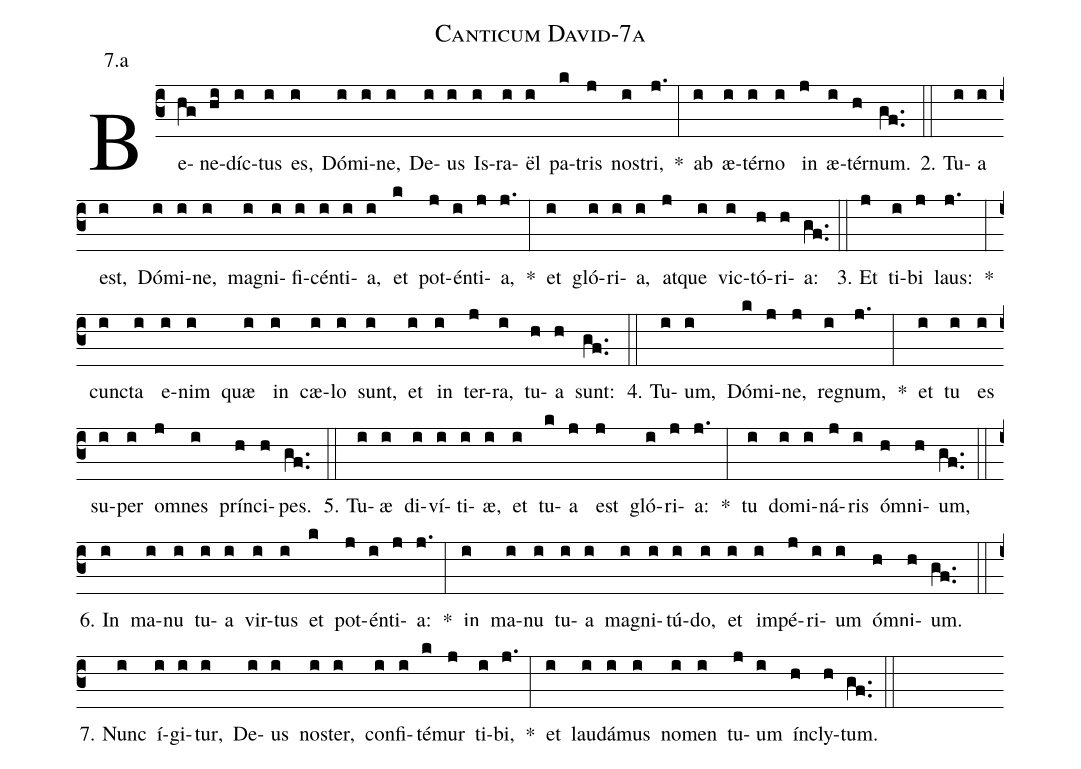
name: Canticum David-7a;
annotation: 7.a;
%%
(c3)Be(hg)ne(hi)díc(i)tus(i) es,(i) Dó(i)mi(i)ne,(i) De(i)us(i) Is(i)ra(i)ël(i) pa(k)tris(j) nos(i)tri,(j.) *(:) ab(i) æ(i)tér(i)no(i) in(j) æ(i)tér(h)num.(gf..) (::)
2. Tu(i)a(i) est,(i) Dó(i)mi(i)ne,(i) ma(i)gni(i)fi(i)cén(i)ti(i)a,(i) et(k) pot(j)én(i)ti(j)a,(j.) *(:) et(i) gló(i)ri(i)a,(i) at(j)que(i) vic(i)tó(h)ri(h)a:(gf..) (::)
3. Et(j) ti(i)bi(j) laus:(j.) *(:) cunc(i)ta(i) e(i)nim(i) quæ(i) in(i) cæ(i)lo(i) sunt,(i) et(i) in(i) ter(j)ra,(i) tu(h)a(h) sunt:(gf..) (::)
4. Tu(i)um,(i) Dó(k)mi(j)ne,(j) re(i)gnum,(j.) *(:) et(i) tu(i) es(i) su(i)per(i) om(j)nes(i) prín(h)ci(h)pes.(gf..) (::)
5. Tu(i)æ(i) di(i)ví(i)ti(i)æ,(i) et(i) tu(k)a(j) est(j) gló(i)ri(j)a:(j.) *(:) tu(i) do(i)mi(i)ná(j)ris(i) óm(h)ni(h)um,(gf..) (::)
6. In(i) ma(i)nu(i) tu(i)a(i) vir(i)tus(i) et(k) pot(j)én(i)ti(j)a:(j.) *(:) in(i) ma(i)nu(i) tu(i)a(i) ma(i)gni(i)tú(i)do,(i) et(i) im(i)pé(j)ri(i)um(i) óm(h)ni(h)um.(gf..) (::)
7. Nunc(i) í(i)gi(i)tur,(i) De(i)us(i) nos(i)ter,(i) con(i)fi(i)té(k)mur(j) ti(i)bi,(j.) *(:) et(i) lau(i)dá(i)mus(i) no(i)men(i) tu(j)um(i) ín(h)cly(h)tum.(gf..) (::)
